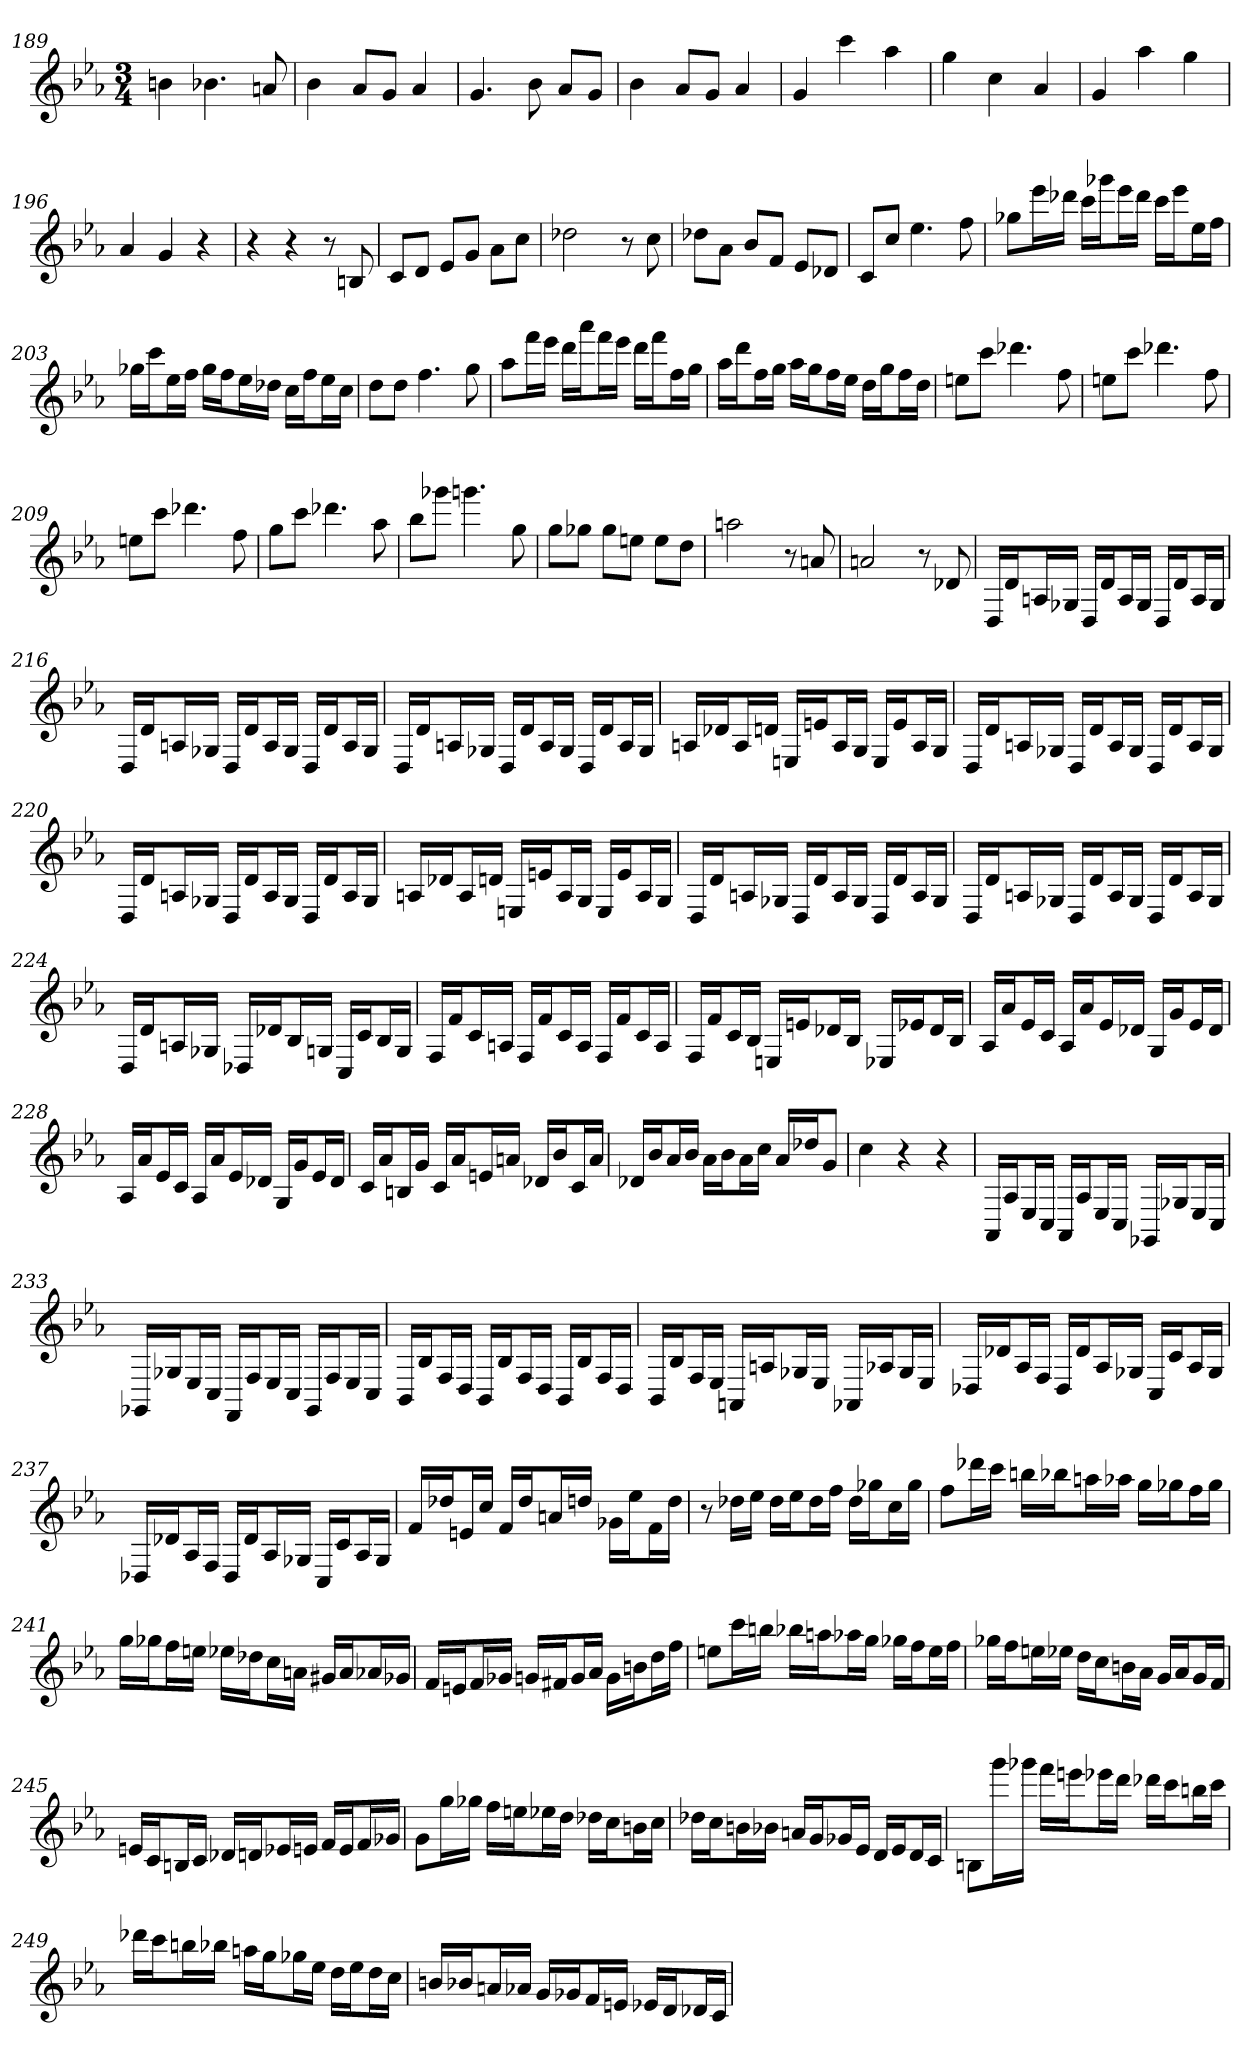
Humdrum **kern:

**kern
*part1
*staff1
*clefG2
*k[b-e-a-]
*E-:
*M3/4
=189
4bn
4.b-X
8an
=190
4b-
8a-/L
8g/J
4a-
=191
4.g
8b-
8a-/L
8g/J
=192
4b-
8a-/L
8g/J
4a-
=193
4g
4ccc
4aa-
=194
4gg
4cc
4a-
=195
4g
4aa-
4gg
=196
4a-
4g
4r
=197
4r
4r
8r
8Bn
=198
8c/L
8d/J
8e-/L
8g/J
8a-\L
8cc\J
=199
2dd-X
8r
8cc
=200
8dd-X\L
8a-\J
8b-/L
8f/J
8e-/L
8d-X/J
=201
8c/L
8cc/J
4.ee-
8ff
=202
8gg-X\L
16eee-\L
16ddd-X\JJ
16ccc\LL
16ggg-X\J
16eee-\L
16ddd-\JJ
16ccc\LL
16eee-\J
16ee-\L
16ff\JJ
=203
16gg-X\LL
16ccc\J
16ee-\L
16ff\JJ
16gg-\LL
16ff\J
16ee-\L
16dd-X\JJ
16cc\LL
16ff\J
16ee-\L
16cc\JJ
=204
8dd\L
8dd\J
4.ff
8gg
=205
8aa-\L
16fff\L
16eee-\JJ
16ddd\LL
16aaa-\J
16fff\L
16eee-\JJ
16ddd\LL
16fff\J
16ff\L
16gg\JJ
=206
16aa-\LL
16ddd\J
16ff\L
16gg\JJ
16aa-\LL
16gg\J
16ff\L
16ee-\JJ
16dd\LL
16gg\J
16ff\L
16dd\JJ
=207
8een\L
8ccc\J
4.ddd-X
8ff
=208
8een\L
8ccc\J
4.ddd-X
8ff
=209
8een\L
8ccc\J
4.ddd-X
8ff
=210
8gg\L
8ccc\J
4.ddd-X
8aa-
=211
8bb-\L
8ggg-X\J
4.gggn
8gg
=212
8gg\L
8gg-X\J
8gg-\L
8een\J
8ee\L
8dd\J
=213
2aan
8r
8an
=214
2an
8r
8d-X
=215
16D/LL
16d/J
16An/L
16G-X/JJ
16D/LL
16d/J
16A/L
16G-/JJ
16D/LL
16d/J
16A/L
16G-/JJ
=216
16D/LL
16d/J
16An/L
16G-X/JJ
16D/LL
16d/J
16A/L
16G-/JJ
16D/LL
16d/J
16A/L
16G-/JJ
=217
16D/LL
16d/J
16An/L
16G-X/JJ
16D/LL
16d/J
16A/L
16G-/JJ
16D/LL
16d/J
16A/L
16G-/JJ
=218
16An/LL
16d-X/J
16A/L
16dn/JJ
16En/LL
16en/J
16A/L
16G/JJ
16E/LL
16e/J
16A/L
16G/JJ
=219
16D/LL
16d/J
16An/L
16G-X/JJ
16D/LL
16d/J
16A/L
16G-/JJ
16D/LL
16d/J
16A/L
16G-/JJ
=220
16D/LL
16d/J
16An/L
16G-X/JJ
16D/LL
16d/J
16A/L
16G-/JJ
16D/LL
16d/J
16A/L
16G-/JJ
=221
16An/LL
16d-X/J
16A/L
16dn/JJ
16En/LL
16en/J
16A/L
16G/JJ
16E/LL
16e/J
16A/L
16G/JJ
=222
16D/LL
16d/J
16An/L
16G-X/JJ
16D/LL
16d/J
16A/L
16G-/JJ
16D/LL
16d/J
16A/L
16G-/JJ
=223
16D/LL
16d/J
16An/L
16G-X/JJ
16D/LL
16d/J
16A/L
16G-/JJ
16D/LL
16d/J
16A/L
16G-/JJ
=224
16D/LL
16d/J
16An/L
16G-X/JJ
16D-X/LL
16d-X/J
16B-/L
16Gn/JJ
16C/LL
16c/J
16B-/L
16G/JJ
=225
16F/LL
16f/J
16c/L
16An/JJ
16F/LL
16f/J
16c/L
16A/JJ
16F/LL
16f/J
16c/L
16A/JJ
=226
16F/LL
16f/J
16c/L
16B-/JJ
16En/LL
16en/J
16d-X/L
16B-/JJ
16E-X/LL
16e-X/J
16d-/L
16B-/JJ
=227
16A-/LL
16a-/J
16e-/L
16c/JJ
16A-/LL
16a-/J
16e-/L
16d-X/JJ
16G/LL
16g/J
16e-/L
16d-/JJ
=228
16A-/LL
16a-/J
16e-/L
16c/JJ
16A-/LL
16a-/J
16e-/L
16d-X/JJ
16G/LL
16g/J
16e-/L
16d-/JJ
=229
16c/LL
16a-/J
16Bn/L
16g/JJ
16c/LL
16a-/J
16en/L
16an/JJ
16d-X/LL
16b-/J
16c/L
16a/JJ
=230
16d-X/LL
16b-/J
16a-/L
16b-/JJ
16a-\LL
16b-\J
16a-\L
16cc\JJ
16a-/LL
16dd-X/J
8g/J
=231
4cc
4r
4r
=232
16AA-/LL
16A-/J
16E-/L
16C/JJ
16AA-/LL
16A-/J
16E-/L
16C/JJ
16GG-X/LL
16G-X/J
16E-/L
16C/JJ
=233
16GG-X/LL
16G-X/J
16E-/L
16C/JJ
16FF/LL
16F/J
16E-/L
16C/JJ
16GG-/LL
16F/J
16E-/L
16C/JJ
=234
16BB-/LL
16B-/J
16F/L
16D/JJ
16BB-/LL
16B-/J
16F/L
16D/JJ
16BB-/LL
16B-/J
16F/L
16D/JJ
=235
16BB-/LL
16B-/J
16F/L
16E-/JJ
16AAn/LL
16An/J
16G-X/L
16E-/JJ
16AA-X/LL
16A-X/J
16G-/L
16E-/JJ
=236
16D-X/LL
16d-X/J
16A-/L
16F/JJ
16D-/LL
16d-/J
16A-/L
16G-X/JJ
16C/LL
16c/J
16A-/L
16G-/JJ
=237
16D-X/LL
16d-X/J
16A-/L
16F/JJ
16D-/LL
16d-/J
16A-/L
16G-X/JJ
16C/LL
16c/J
16A-/L
16G-/JJ
=238
16f/LL
16dd-X/J
16en/L
16cc/JJ
16f/LL
16dd-/J
16an/L
16ddn/JJ
16g-X\LL
16ee-\J
16f\L
16dd\JJ
=239
8r
16dd-X\LL
16ee-\JJ
16dd-\LL
16ee-\J
16dd-\L
16ff\JJ
16dd-\LL
16gg-X\J
16cc\L
16gg-\JJ
=240
8ff\L
16ddd-X\L
16ccc\JJ
16bbn\LL
16bb-X\J
16aan\L
16aa-X\JJ
16gg\LL
16gg-X\J
16ff\L
16gg-\JJ
=241
16gg\LL
16gg-X\J
16ff\L
16een\JJ
16ee-X\LL
16dd-X\J
16cc\L
16an\JJ
16g#X/LL
16a/J
16a-X/L
16g-X/JJ
=242
16f/LL
16en/J
16f/L
16g-X/JJ
16gn/LL
16f#X/J
16g/L
16a-/JJ
16g\LL
16bn\J
16dd\L
16ff\JJ
=243
8een\L
16ccc\L
16bbn\JJ
16bb-X\LL
16aan\J
16aa-X\L
16gg\JJ
16gg-X\LL
16ff\J
16ee\L
16ff\JJ
=244
16gg-X\LL
16ff\J
16een\L
16ee-X\JJ
16dd\LL
16cc\J
16bn\L
16a-\JJ
16g/LL
16a-/J
16g/L
16f/JJ
=245
16en/LL
16c/J
16Bn/L
16c/JJ
16d-X/LL
16dn/J
16e-X/L
16en/JJ
16f/LL
16e/J
16f/L
16g-X/JJ
=246
8g\L
16gg\L
16gg-X\JJ
16ff\LL
16een\J
16ee-X\L
16dd\JJ
16dd-X\LL
16cc\J
16bn\L
16cc\JJ
=247
16dd-X\LL
16cc\J
16bn\L
16b-X\JJ
16an/LL
16g/J
16g-X/L
16e-/JJ
16d/LL
16e-/J
16d/L
16c/JJ
=248
8Bn\L
16ggg\L
16ggg-X\JJ
16fff\LL
16eeen\J
16eee-X\L
16ddd\JJ
16ddd-X\LL
16ccc\J
16bbn\L
16ccc\JJ
=249
16ddd-X\LL
16ccc\J
16bbn\L
16bb-X\JJ
16aan\LL
16gg\J
16gg-X\L
16ee-\JJ
16dd\LL
16ee-\J
16dd\L
16cc\JJ
=250
16bn/LL
16b-X/J
16an/L
16a-X/JJ
16g/LL
16g-X/J
16f/L
16en/JJ
16e-X/LL
16d/J
16d-X/L
16c/JJ
=
*-
